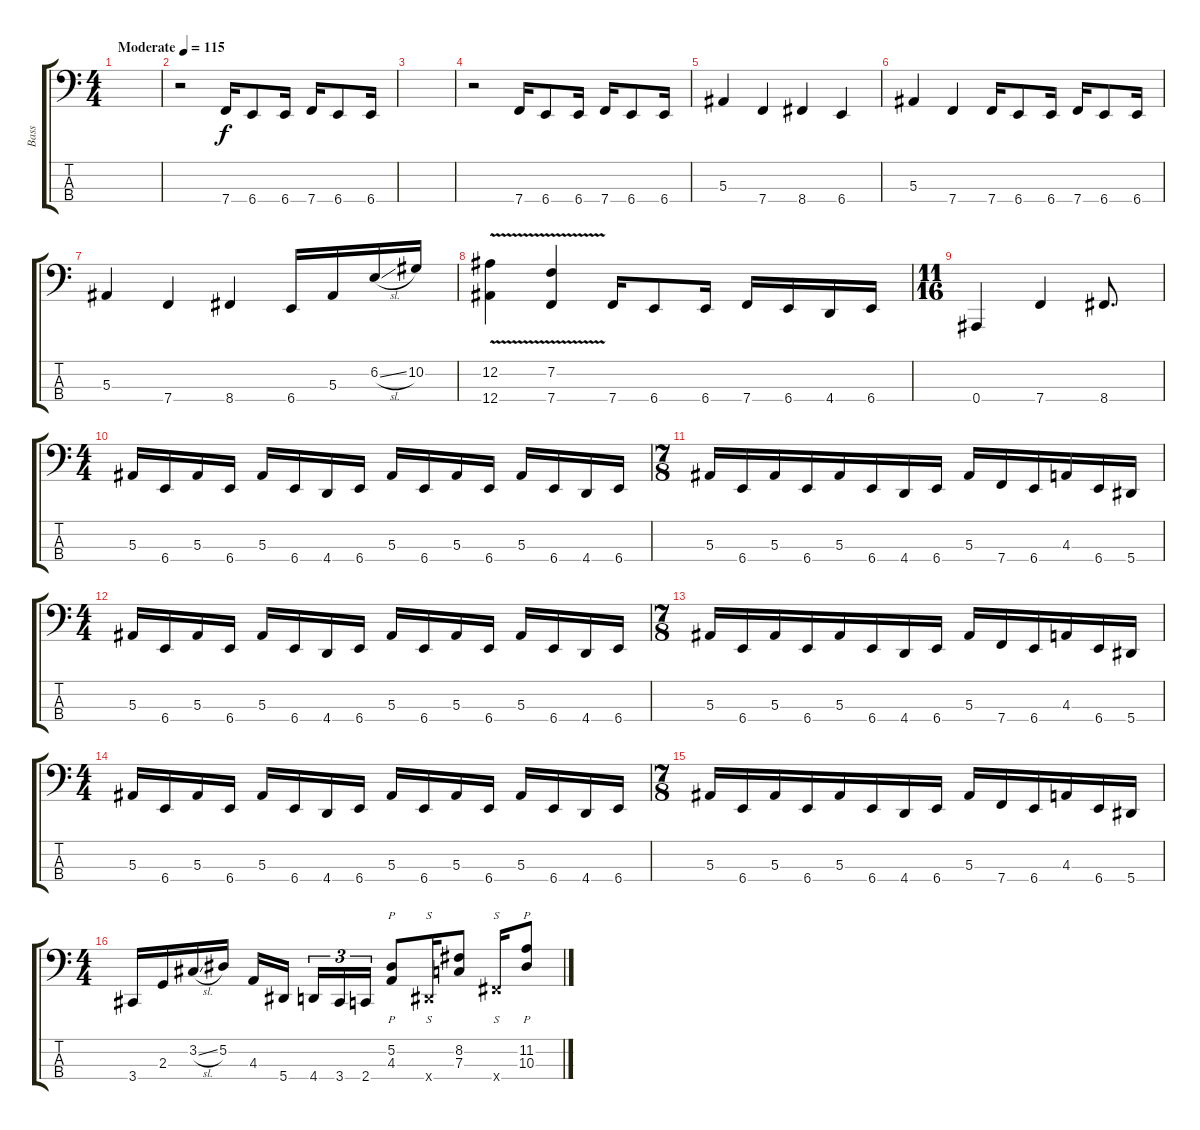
\track ("Bass" "Bass") {instrument electricbassfinger}
\staff {score tabs}
\tuning (Eb2 Bb1 F1 Bb0) {hide}
\ts (4 4)
\tempo (115 "Moderate")
\clef f4
\ks c
|
r.2 7.4.16 6.4.8 6.4.16 7.4.16 6.4.8 6.4.16 |
|
r.2 7.4.16 6.4.8 6.4.16 7.4.16 6.4.8 6.4.16 |
5.3.4 7.4.4 8.4.4 6.4.4 |
5.3.4 7.4.4 7.4.16 6.4.8 6.4.16 7.4.16 6.4.8 6.4.16 |
5.3.4 7.4.4 8.4.4 6.4.16 5.3.16 6.2{sl}.16 10.2.16 |
(12.2{v} 12.4{v}).4 (7.2{v} 7.4{v}).4 7.4.16 6.4.8 6.4.16 7.4.16 6.4.16 4.4.16 6.4.16 |
\ts (11 16)
0.4.4 7.4.4 8.4.8{d} |
\ts (4 4)
5.3.16 6.4.16 5.3.16 6.4.16 5.3.16 6.4.16 4.4.16 6.4.16 5.3.16 6.4.16 5.3.16 6.4.16 5.3.16 6.4.16 4.4.16 6.4.16 |
\ts (7 8)
5.3.16 6.4.16 5.3.16 6.4.16 5.3.16 6.4.16 4.4.16 6.4.16 5.3.16 7.4.16 6.4.16 4.3.16 6.4.16 5.4.16 |
\ts (4 4)
5.3.16 6.4.16 5.3.16 6.4.16 5.3.16 6.4.16 4.4.16 6.4.16 5.3.16 6.4.16 5.3.16 6.4.16 5.3.16 6.4.16 4.4.16 6.4.16 |
\ts (7 8)
5.3.16 6.4.16 5.3.16 6.4.16 5.3.16 6.4.16 4.4.16 6.4.16 5.3.16 7.4.16 6.4.16 4.3.16 6.4.16 5.4.16 |
\ts (4 4)
5.3.16 6.4.16 5.3.16 6.4.16 5.3.16 6.4.16 4.4.16 6.4.16 5.3.16 6.4.16 5.3.16 6.4.16 5.3.16 6.4.16 4.4.16 6.4.16 |
\ts (7 8)
5.3.16 6.4.16 5.3.16 6.4.16 5.3.16 6.4.16 4.4.16 6.4.16 5.3.16 7.4.16 6.4.16 4.3.16 6.4.16 5.4.16 |
\ts (4 4)
3.4.16 2.3.16 3.2{sl}.16 5.2.16 4.3.16 5.4.16{beam splitsecondary} 4.4.16{tu (3 2)} 3.4.16{tu (3 2)} 2.4.16{tu (3 2)} (5.2 4.3).8{p instrument slapbass1} 5.4{x}.16{s} (8.2 7.3).8 8.4{x}.16{s} (11.2 10.3).8{p}
